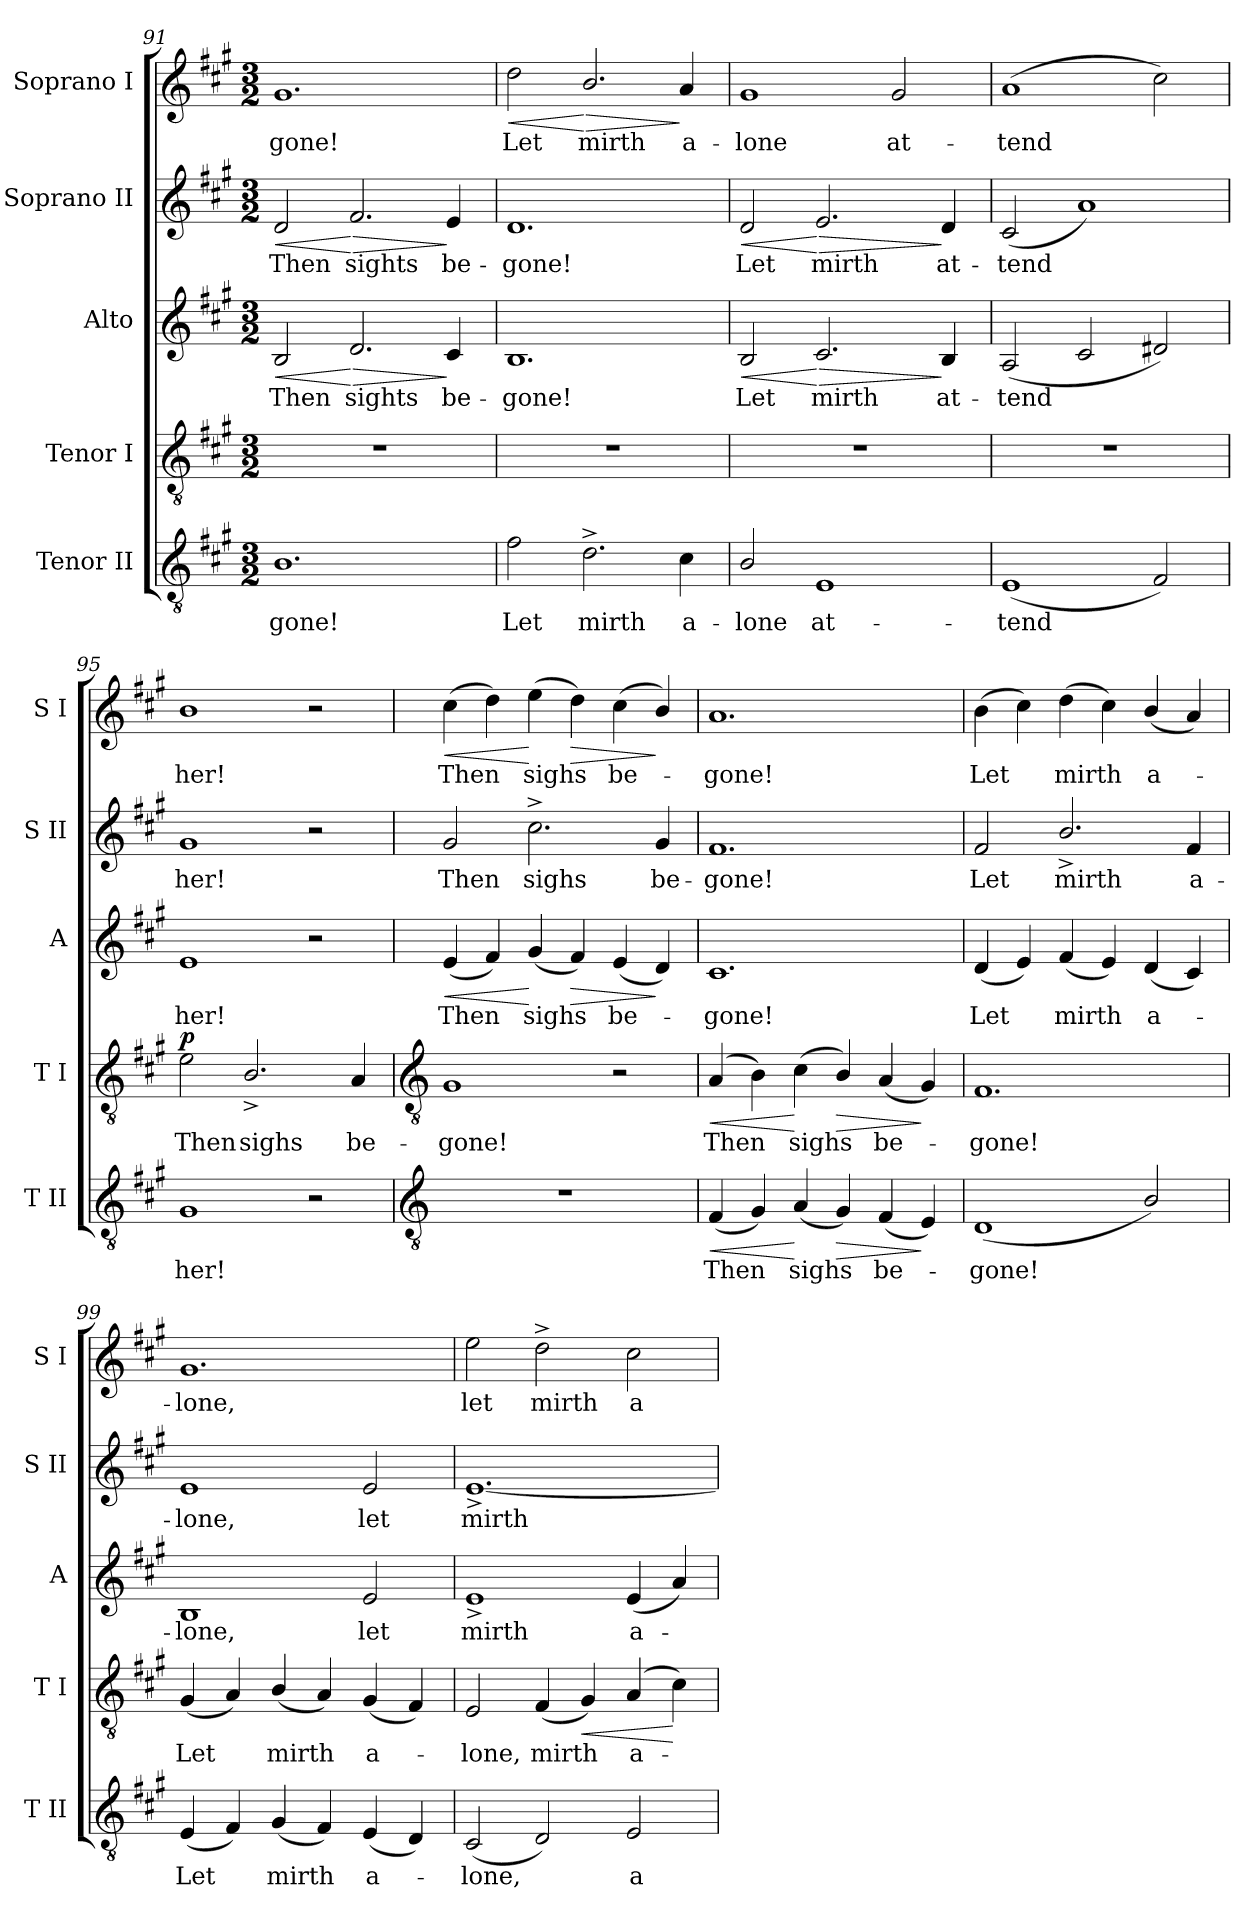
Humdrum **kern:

**kern	**text	**dynam	**kern	**text	**dynam	**kern	**text	**dynam	**kern	**text	**dynam	**kern	**text	**dynam
*part5	*part5	*part5	*part4	*part4	*part4	*part3	*part3	*part3	*part2	*part2	*part2	*part1	*part1	*part1
*staff5	*staff5	*staff5	*staff4	*staff4	*staff4	*staff3	*staff3	*staff3	*staff2	*staff2	*staff2	*staff1	*staff1	*staff1
*I"Tenor II	*	*	*I"Tenor I	*	*	*I"Alto	*	*	*I"Soprano II	*	*	*I"Soprano I	*	*
*I'T II	*	*	*I'T I	*	*	*I'A	*	*	*I'S II	*	*	*I'S I	*	*
!!LO:LB:g=z
*clefGv2	*	*	*clefGv2	*	*	*clefG2	*	*	*clefG2	*	*	*clefG2	*	*
*k[f#c#g#]	*	*	*k[f#c#g#]	*	*	*k[f#c#g#]	*	*	*k[f#c#g#]	*	*	*k[f#c#g#]	*	*
*A:	*	*	*A:	*	*	*A:	*	*	*A:	*	*	*A:	*	*
*M3/2	*	*	*M3/2	*	*	*M3/2	*	*	*M3/2	*	*	*M3/2	*	*
=91	=91	=91	=91	=91	=91	=91	=91	=91	=91	=91	=91	=91	=91	=91
!	!LO:LY:b	!	!LO:N:vis=1	!	!	!	!LO:LY:b	!LO:HP:b	!	!LO:LY:b	!LO:HP:b	!	!LO:LY:b	!
1.B	-gone!	.	1.r	.	.	2B	Then	<	2d	Then	<	1.g#	-gone!	.
!	!	!	!	!	!	!	!LO:LY:b	!LO:HP:n=1:b	!	!LO:LY:b	!LO:HP:n=1:b	!	!	!
.	.	.	.	.	.	2.d	sights	[ >	2.f#	sights	[ >	.	.	.
!	!	!	!	!	!	!	!LO:LY:b	!	!	!LO:LY:b	!	!	!	!
.	.	.	.	.	.	4c#	be-	]	4e	be-	]	.	.	.
=92	=92	=92	=92	=92	=92	=92	=92	=92	=92	=92	=92	=92	=92	=92
!	!LO:LY:b	!	!LO:N:vis=1	!	!	!	!LO:LY:b	!	!	!LO:LY:b	!	!	!LO:LY:b	!LO:HP:b
2f#	Let	.	1.r	.	.	1.B	-gone!	.	1.d	-gone!	.	2dd	Let	<
!	!LO:LY:b	!	!	!	!	!	!	!	!	!	!	!	!LO:LY:b	!LO:HP:n=1:b
2.d^	mirth	.	.	.	.	.	.	.	.	.	.	2.b/	mirth	[ >
!	!LO:LY:b	!	!	!	!	!	!	!	!	!	!	!	!LO:LY:b	!
4c#	a-	.	.	.	.	.	.	.	.	.	.	4a	a-	]
=93	=93	=93	=93	=93	=93	=93	=93	=93	=93	=93	=93	=93	=93	=93
!	!LO:LY:b	!	!LO:N:vis=1	!	!	!	!LO:LY:b	!LO:HP:b	!	!LO:LY:b	!LO:HP:b	!	!LO:LY:b	!
2B/	-lone	.	1.r	.	.	2B	Let	<	2d	Let	<	1g#	-lone	.
!	!LO:LY:b	!	!	!	!	!	!LO:LY:b	!LO:HP:n=1:b	!	!LO:LY:b	!LO:HP:n=1:b	!	!	!
1E	at-	.	.	.	.	2.c#	mirth	[ >	2.e	mirth	[ >	.	.	.
!	!	!	!	!	!	!	!	!	!	!	!	!	!LO:LY:b	!
.	.	.	.	.	.	.	.	.	.	.	.	2g#	at-	.
!	!	!	!	!	!	!	!LO:LY:b	!	!	!LO:LY:b	!	!	!	!
.	.	.	.	.	.	4B	at-	]	4d	at-	]	.	.	.
=94	=94	=94	=94	=94	=94	=94	=94	=94	=94	=94	=94	=94	=94	=94
!	!LO:LY:b	!	!LO:N:vis=1	!	!	!	!LO:LY:b	!	!	!LO:LY:b	!	!	!LO:LY:b	!
(<1E	-tend	.	1.r	.	.	(<2A	-tend	.	(<2c#	-tend	.	(>1a	-tend	.
.	.	.	.	.	.	2c#	.	.	1a)	.	.	.	.	.
2F#)	.	.	.	.	.	2d#X)	.	.	.	.	.	2cc#)	.	.
=95	=95	=95	=95	=95	=95	=95	=95	=95	=95	=95	=95	=95	=95	=95
!	!LO:LY:b	!	!	!LO:LY:b	!LO:DY:b	!	!LO:LY:b	!	!	!LO:LY:b	!	!	!LO:LY:b	!
1G#	her!	.	2e	Then	p	1e	her!	.	1g#	her!	.	1b	her!	.
!	!	!	!	!LO:LY:b	!	!	!	!	!	!	!	!	!	!
.	.	.	2.B^/	sighs	.	.	.	.	.	.	.	.	.	.
2r	.	.	.	.	.	2r	.	.	2r	.	.	2r	.	.
!	!	!	!	!LO:LY:b	!	!	!	!	!	!	!	!	!	!
.	.	.	4A	be-	.	.	.	.	.	.	.	.	.	.
!!LO:LB:g=z
=96	=96	=96	=96	=96	=96	=96	=96	=96	=96	=96	=96	=96	=96	=96
*clefGv2	*	*	*clefGv2	*	*	*	*	*	*	*	*	*	*	*
!LO:N:vis=1	!	!	!	!LO:LY:b	!	!	!LO:LY:b	!LO:HP:b	!	!LO:LY:b	!	!	!LO:LY:b	!LO:HP:b
1.r	.	.	1G#	-gone!	.	(<4e	Then	<	2g#	Then	.	(>4cc#	Then	<
.	.	.	.	.	.	4f#)	.	.	.	.	.	4dd)	.	.
!	!	!	!	!	!	!	!LO:LY:b	!	!	!LO:LY:b	!	!	!LO:LY:b	!
.	.	.	.	.	.	(<4g#	sighs	[	2.cc#^	sighs	.	(>4ee	sighs	[
!	!	!	!	!	!	!	!	!LO:HP:b	!	!	!	!	!	!LO:HP:b
.	.	.	.	.	.	4f#)	.	>	.	.	.	4dd)	.	>
!	!	!	!	!	!	!	!LO:LY:b	!	!	!	!	!	!LO:LY:b	!
.	.	.	2r	.	.	(<4e	be-	.	.	.	.	(<4cc#	be-	.
!	!	!	!	!	!	!	!	!	!	!LO:LY:b	!	!	!	!
.	.	.	.	.	.	4d/)	.	]	4g#	be-	.	4b/)	.	]
=97	=97	=97	=97	=97	=97	=97	=97	=97	=97	=97	=97	=97	=97	=97
!	!LO:LY:b	!LO:HP:b	!	!LO:LY:b	!LO:HP:b	!	!LO:LY:b	!	!	!LO:LY:b	!	!	!LO:LY:b	!
(<4F#	Then	<	(<4A	Then	<	1.c#	gone!	.	1.f#	-gone!	.	1.a	gone!	.
4G#)	.	.	4B)	.	.	.	.	.	.	.	.	.	.	.
!	!LO:LY:b	!	!	!LO:LY:b	!	!	!	!	!	!	!	!	!	!
(<4A	sighs	[	(<4c#	sighs	[	.	.	.	.	.	.	.	.	.
!	!	!LO:HP:b	!	!	!LO:HP:b	!	!	!	!	!	!	!	!	!
4G#/)	.	>	4B/)	.	>	.	.	.	.	.	.	.	.	.
!	!LO:LY:b	!	!	!LO:LY:b	!	!	!	!	!	!	!	!	!	!
(<4F#	be-	.	(<4A	be-	.	.	.	.	.	.	.	.	.	.
4E/)	.	]	4G#/)	.	]	.	.	.	.	.	.	.	.	.
=98	=98	=98	=98	=98	=98	=98	=98	=98	=98	=98	=98	=98	=98	=98
!	!LO:LY:b	!	!	!LO:LY:b	!	!	!LO:LY:b	!	!	!LO:LY:b	!	!	!LO:LY:b	!
(<1D	gone!	.	1.F#	gone!	.	(<4d	Let	.	2f#	Let	.	(>4b	Let	.
.	.	.	.	.	.	4e)	.	.	.	.	.	4cc#)	.	.
!	!	!	!	!	!	!	!LO:LY:b	!	!	!LO:LY:b	!	!	!LO:LY:b	!
.	.	.	.	.	.	(<4f#	mirth	.	2.b^/	mirth	.	(>4dd	mirth	.
.	.	.	.	.	.	4e)	.	.	.	.	.	4cc#)	.	.
!	!	!	!	!	!	!	!LO:LY:b	!	!	!	!	!	!LO:LY:b	!
2B/)	.	.	.	.	.	(<4d/	a-	.	.	.	.	(<4b/	a-	.
!	!	!	!	!	!	!	!	!	!	!LO:LY:b	!	!	!	!
.	.	.	.	.	.	4c#)	.	.	4f#	a-	.	4a)	.	.
=99	=99	=99	=99	=99	=99	=99	=99	=99	=99	=99	=99	=99	=99	=99
!	!LO:LY:b	!	!	!LO:LY:b	!	!	!LO:LY:b	!	!	!LO:LY:b	!	!	!LO:LY:b	!
(<4E	Let	.	(<4G#	Let	.	1B	lone,	.	1e	-lone,	.	1.g#	lone,	.
4F#)	.	.	4A)	.	.	.	.	.	.	.	.	.	.	.
!	!LO:LY:b	!	!	!LO:LY:b	!	!	!	!	!	!	!	!	!	!
(<4G#/	mirth	.	(<4B/	mirth	.	.	.	.	.	.	.	.	.	.
4F#)	.	.	4A)	.	.	.	.	.	.	.	.	.	.	.
!	!LO:LY:b	!	!	!LO:LY:b	!	!	!LO:LY:b	!	!	!LO:LY:b	!	!	!	!
(<4E/	a-	.	(<4G#/	a-	.	2e	let	.	2e	let	.	.	.	.
4D)	.	.	4F#)	.	.	.	.	.	.	.	.	.	.	.
=100	=100	=100	=100	=100	=100	=100	=100	=100	=100	=100	=100	=100	=100	=100
!	!LO:LY:b	!	!	!LO:LY:b	!	!	!LO:LY:b	!	!	!LO:LY:b	!	!	!LO:LY:b	!
(<2C#	lone,	.	2E	lone,	.	1e^	mirth	.	[1.e^	mirth	.	2ee	let	.
!	!	!	!	!LO:LY:b	!	!	!	!	!	!	!	!	!LO:LY:b	!
2D)	.	.	(<4F#	mirth	.	.	.	.	.	.	.	2dd^	mirth	.
!	!	!	!	!	!LO:HP:b	!	!	!	!	!	!	!	!	!
.	.	.	4G#)	.	<	.	.	.	.	.	.	.	.	.
!	!LO:LY:b	!	!	!LO:LY:b	!	!	!LO:LY:b	!	!	!	!	!	!LO:LY:b	!
2E	a-	.	(<4A	a-	.	(4e	a-	.	.	.	.	2cc#	a-	.
.	.	.	4c#)	.	[	4a)	.	.	.	.	.	.	.	.
=	=	=	=	=	=	=	=	=	=	=	=	=	=	=
*-	*-	*-	*-	*-	*-	*-	*-	*-	*-	*-	*-	*-	*-	*-
